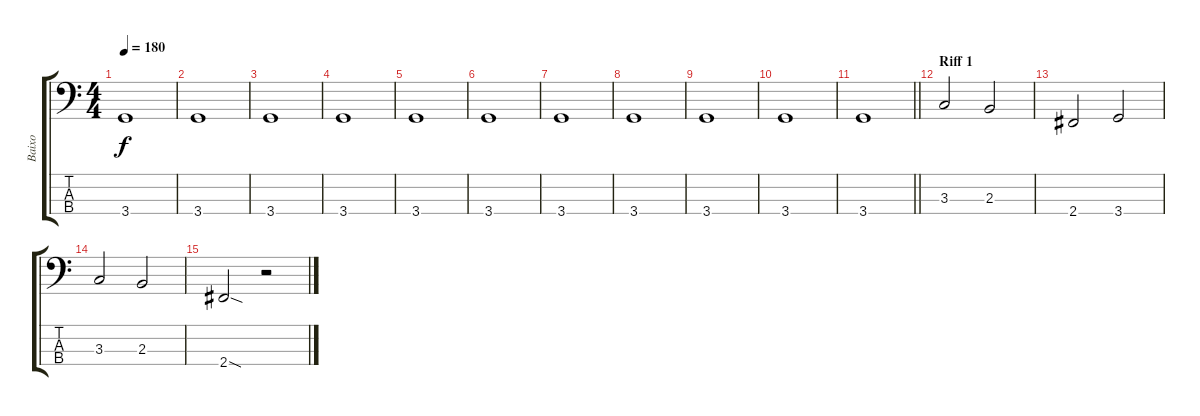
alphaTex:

\track ("Baixo" "Baixo") {instrument electricbassfinger}
\staff {score tabs}
\tuning (G2 D2 A1 E1) {hide}
\ts (4 4)
\tempo 180
\clef f4
\ks c
3.4.1{dy f} |
3.4.1 |
3.4.1 |
3.4.1 |
3.4.1 |
3.4.1 |
3.4.1 |
3.4.1 |
3.4.1 |
3.4.1 |
\barLineRight lightlight
3.4.1 |
\section ("" "Riff 1")
3.3.2 2.3.2 |
2.4.2 3.4.2 |
3.3.2 2.3.2 |
2.4{sod}.2 r.2
